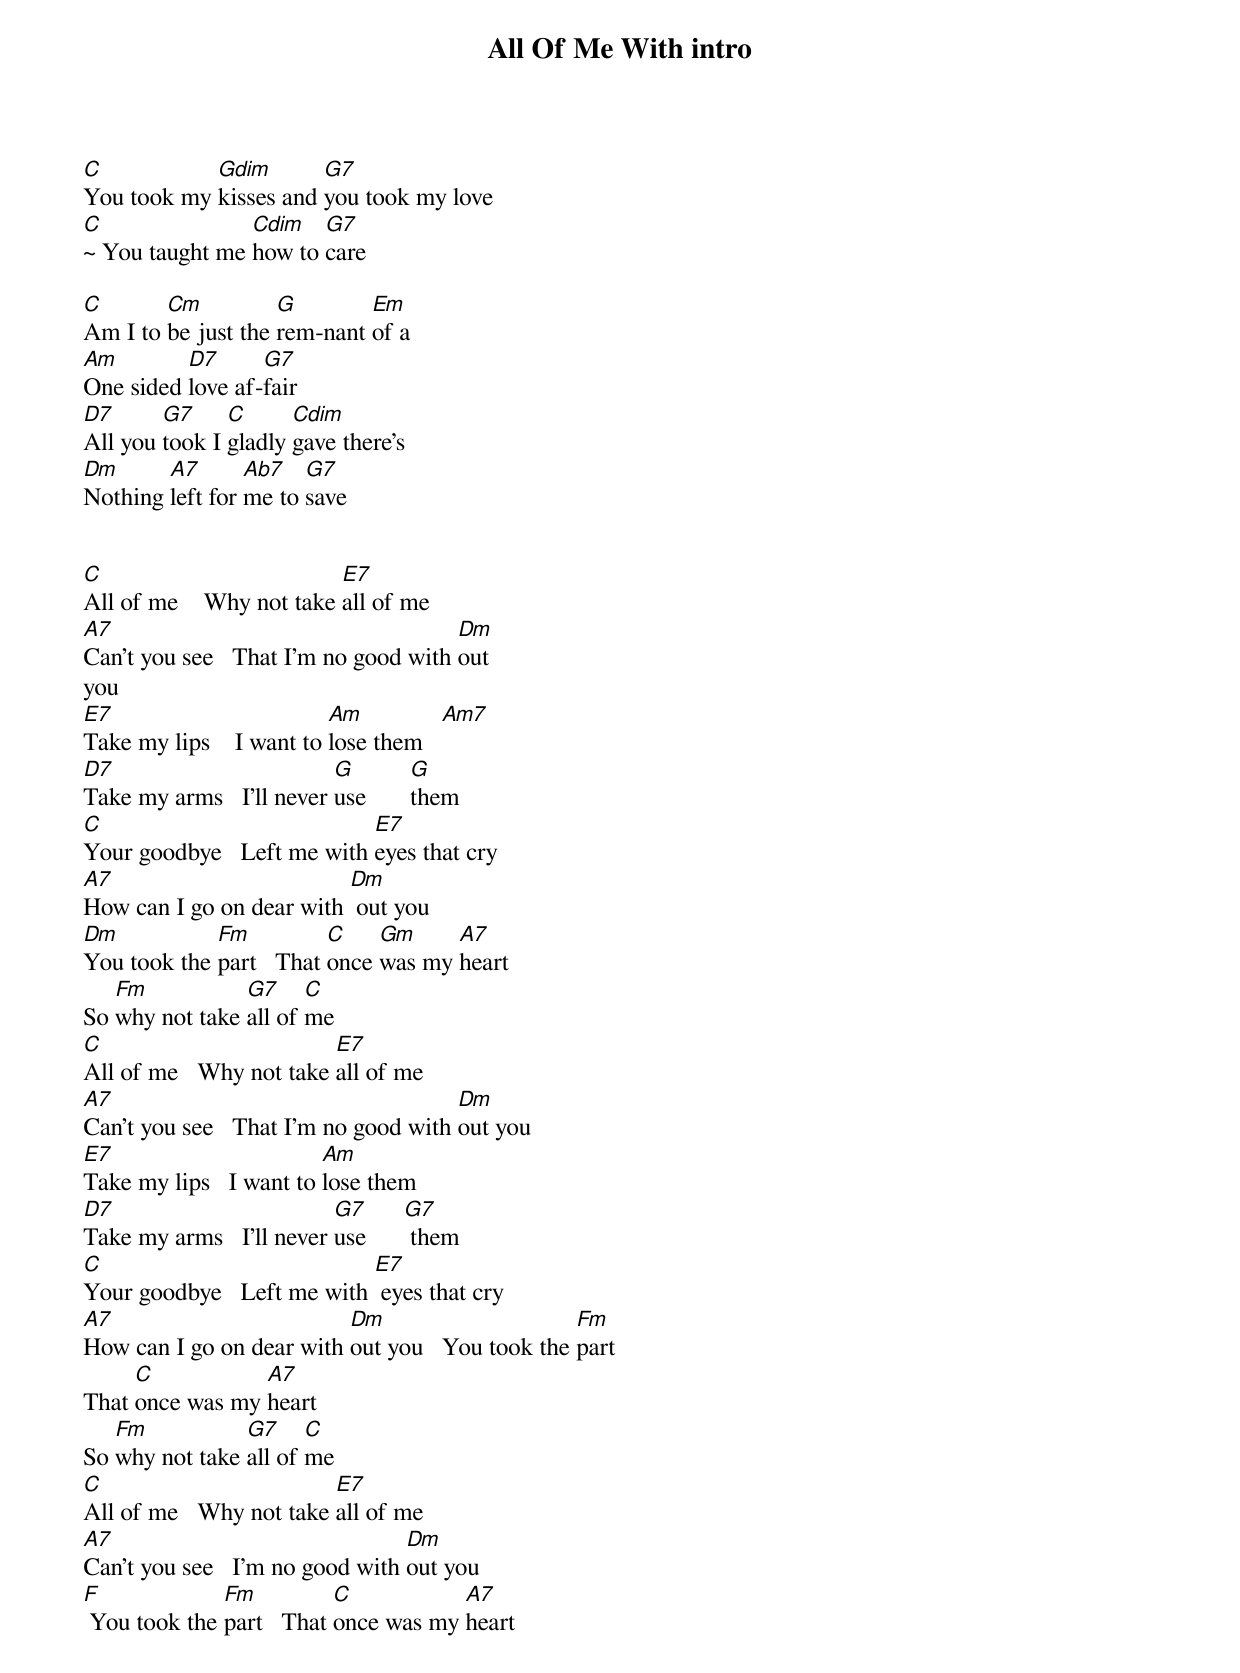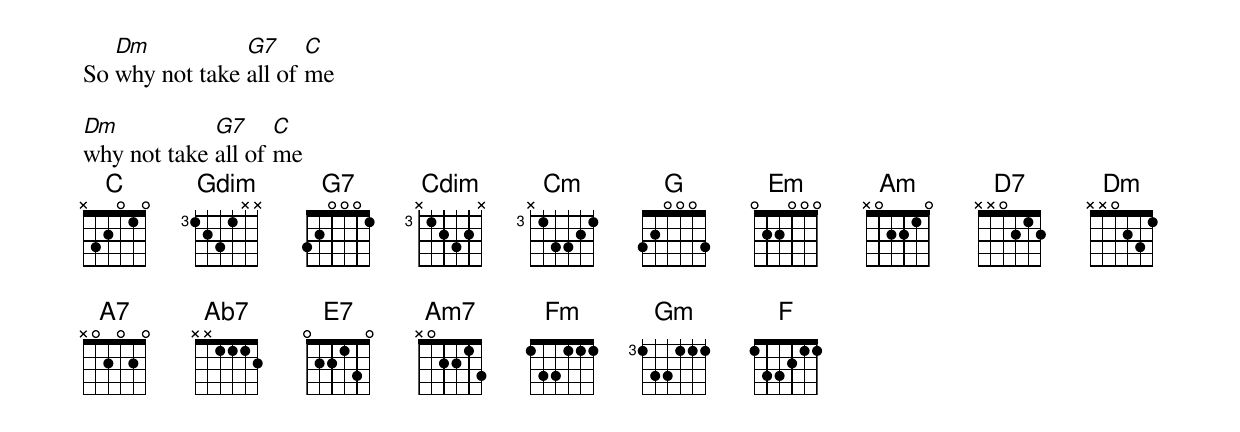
{title: All Of Me With intro}
{subtitle: }



{define: Fm base-fret 1 frets 1 0 1 x }
[C]You took my [Gdim]kisses and [G7]you took my love
[C]~ You taught me [Cdim]how to [G7]care

[C]Am I to [Cm]be just the [G]rem-nant [Em]of a
[Am]One sided [D7]love af-[G7]fair
[D7]All you [G7]took I [C]gladly [Cdim]gave there’s
[Dm]Nothing [A7]left for [Ab7]me to [G7]save

{c: }

[C]All of me    Why not take [E7]all of me
[A7]Can’t you see   That I’m no good with [Dm]out
you
[E7]Take my lips    I want to [Am]lose them   [Am7]
[D7]Take my arms   I’ll never [G]use       [G]them
{c: }
[C]Your goodbye   Left me with [E7]eyes that cry
[A7]How can I go on dear with [Dm] out you
{c:}
[Dm]You took the [Fm]part   That [C]once [Gm]was my [A7]heart
So [Fm]why not take [G7]all of [C]me
{c: }
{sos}
[C]All of me   Why not take [E7]all of me
[A7]Can’t you see   That I’m no good with [Dm]out you
[E7]Take my lips   I want to [Am]lose them
[D7]Take my arms   I’ll never [G7]use      [G7] them
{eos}
[C]Your goodbye   Left me with [E7] eyes that cry
[A7]How can I go on dear with [Dm]out you   You took the [Fm]part
That [C]once was my [A7]heart
So [Fm]why not take [G7]all of [C]me
{c: }
[C]All of me   Why not take [E7]all of me
[A7]Can’t you see   I’m no good with [Dm]out you
[F] You took the [Fm]part   That [C]once was my [A7]heart
So [Dm]why not take [G7]all of [C]me

[Dm]why not take [G7]all of [C]me
